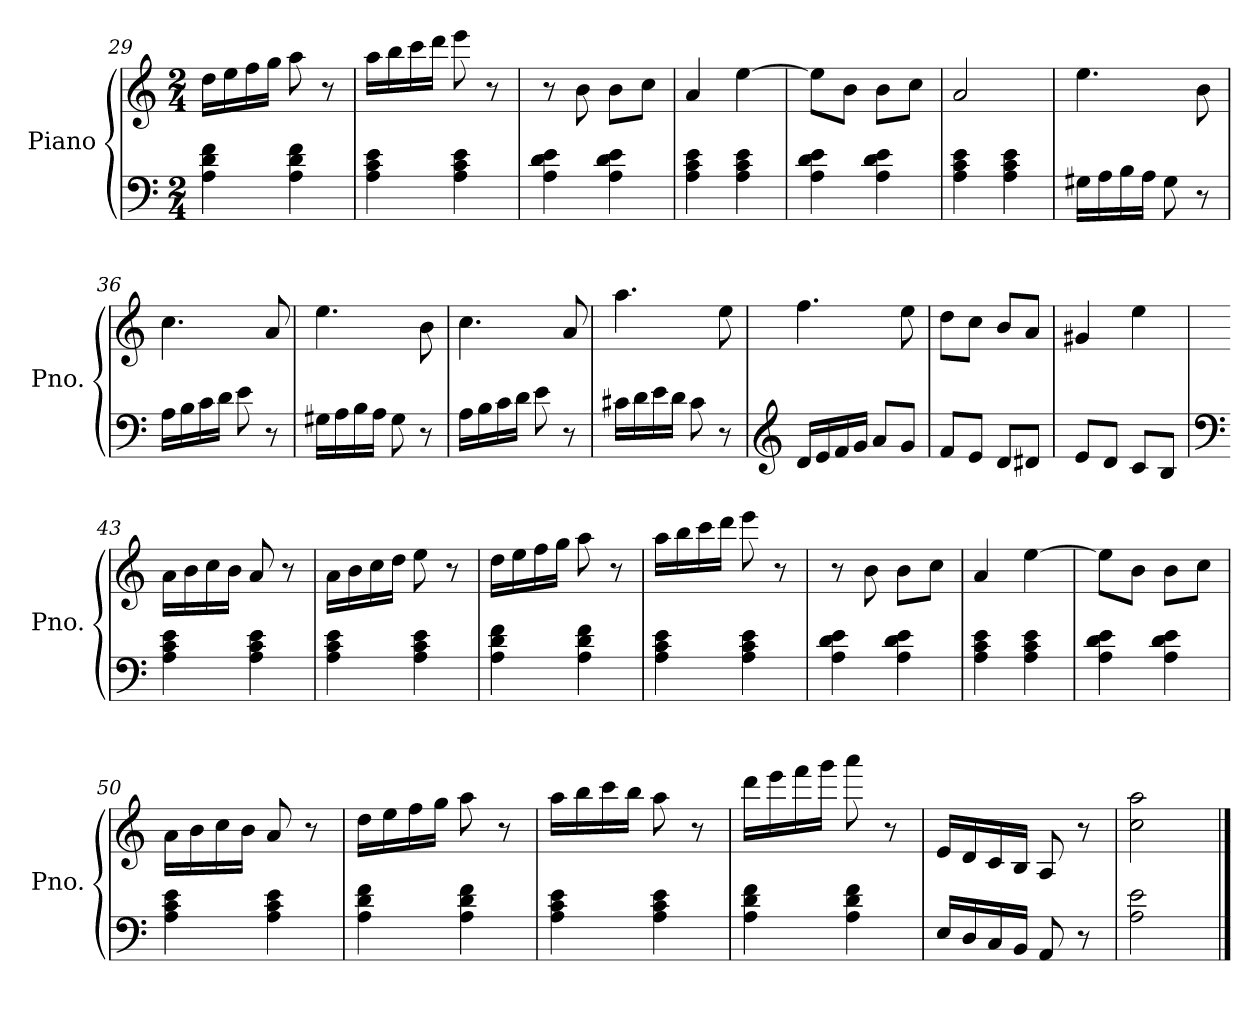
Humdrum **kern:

**kern	**kern
*part1	*part1
*staff2	*staff1
*I"Piano	*
*I'Pno.	*
*clefF4	*clefG2
*k[]	*k[]
*M2/4	*M2/4
=29	=29
4A\ 4d\ 4f\	16dd\LL
.	16ee\
.	16ff\
.	16gg\JJ
4A\ 4d\ 4f\	8aa\
.	8r
=30	=30
4A\ 4c\ 4e\	16aa\LL
.	16bb\
.	16ccc\
.	16ddd\JJ
4A\ 4c\ 4e\	8eee\
.	8r
=31	=31
4A\ 4d\ 4e\	8r
.	8b\
4A\ 4d\ 4e\	8b\L
.	8cc\J
=32	=32
4A\ 4c\ 4e\	4a/
4A\ 4c\ 4e\	[4ee\
=33	=33
4A\ 4d\ 4e\	8ee\L]
.	8b\J
4A\ 4d\ 4e\	8b\L
.	8cc\J
!!LO:LB:g=z
=34	=34
4A\ 4c\ 4e\	2a/
4A\ 4c\ 4e\	.
=35	=35
16G#X<\LL	4.ee\
16A\	.
16B\	.
16A\JJ	.
8G#\	.
8r	8b\
=36	=36
16A<\LL	4.cc\
16B\	.
16c\	.
16d\JJ	.
8e\	.
8r	8a/
=37	=37
16G#X<\LL	4.ee\
16A\	.
16B\	.
16A\JJ	.
8G#\	.
8r	8b\
=38	=38
16A<\LL	4.cc\
16B\	.
16c\	.
16d\JJ	.
8e\	.
8r	8a/
=39	=39
16c#X<\LL	4.aa\
16d\	.
16e\	.
16d\JJ	.
8c#\	.
8r	8ee\
=40	=40
*clefG2	*
16d</LL	4.ff\
16e/	.
16f/	.
16g/JJ	.
8a</L	.
8g</J	8ee\
!!LO:PB:g=z
=41	=41
8f</L	8dd\L
8e</J	8cc\J
8d</L	8b/L
8d#X</J	8a/J
=42	=42
8e</L	4g#X/
8d/J	.
8c/L	4ee\
8B/J	.
=43	=43
*clefF4	*
4A\ 4c\ 4e\	16a\LL
.	16b\
.	16cc\
.	16b\JJ
4A\ 4c\ 4e\	8a/
.	8r
=44	=44
4A\ 4c\ 4e\	16a\LL
.	16b\
.	16cc\
.	16dd\JJ
4A\ 4c\ 4e\	8ee\
.	8r
=45	=45
4A\ 4d\ 4f\	16dd\LL
.	16ee\
.	16ff\
.	16gg\JJ
4A\ 4d\ 4f\	8aa\
.	8r
=46	=46
4A\ 4c\ 4e\	16aa\LL
.	16bb\
.	16ccc\
.	16ddd\JJ
4A\ 4c\ 4e\	8eee\
.	8r
=47	=47
4A\ 4d\ 4e\	8r
.	8b\
4A\ 4d\ 4e\	8b\L
.	8cc\J
=48	=48
4A\ 4c\ 4e\	4a/
4A\ 4c\ 4e\	[4ee\
!!LO:LB:g=z
=49	=49
4A\ 4d\ 4e\	8ee\L]
.	8b\J
4A\ 4d\ 4e\	8b\L
.	8cc\J
=50	=50
4A\ 4c\ 4e\	16a\LL
.	16b\
.	16cc\
.	16b\JJ
4A\ 4c\ 4e\	8a/
.	8r
=51	=51
4A\ 4d\ 4f\	16dd\LL
.	16ee\
.	16ff\
.	16gg\JJ
4A\ 4d\ 4f\	8aa\
.	8r
=52	=52
4A\ 4c\ 4e\	16aa\LL
.	16bb\
.	16ccc\
.	16bb\JJ
4A\ 4c\ 4e\	8aa\
.	8r
=53	=53
4A\ 4d\ 4f\	16ddd\LL
.	16eee\
.	16fff\
.	16ggg\JJ
4A\ 4d\ 4f\	8aaa\
.	8r
=54	=54
16E</LL	16e/LL
16D/	16d/
16C/	16c/
16BB/JJ	16B/JJ
8AA/	8A/
8r	8r
=55	=55
2A\ 2e\	2cc\ 2aa\
==	==
*-	*-
